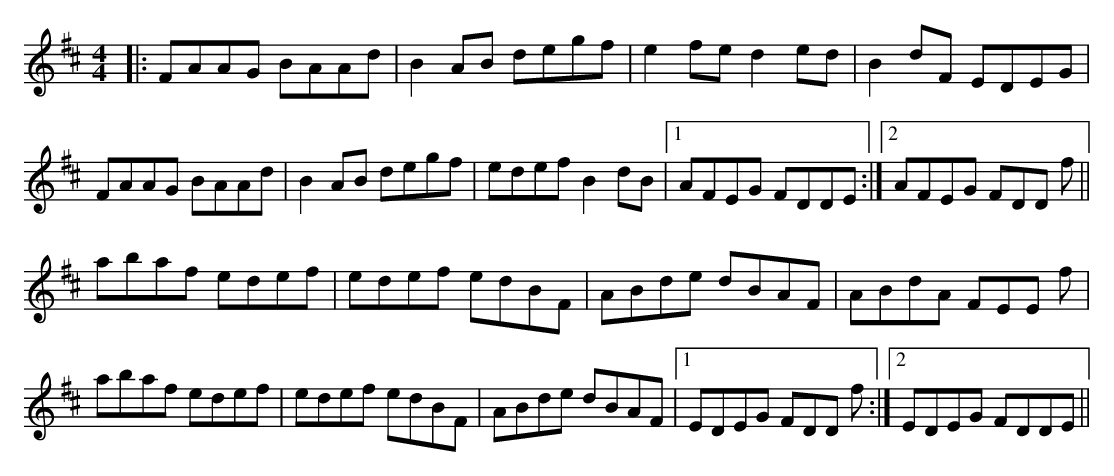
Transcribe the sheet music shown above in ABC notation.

X:1
M:4/4
K:D
|:FAAG BAAd|B2AB degf|e2fe d2ed|B2dF EDEG|
FAAG BAAd|B2AB degf|edef B2dB|1 AFEG FDDE:|2 AFEG FDD f||
abaf edef|edef edBF|ABde dBAF|ABdA FEE f|
abaf edef|edef edBF|ABde dBAF|1 EDEG FDD f:|2 EDEG FDDE||
